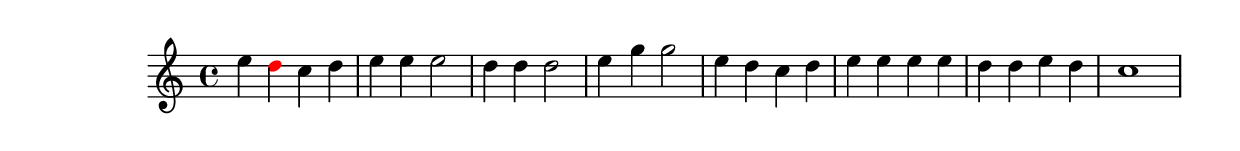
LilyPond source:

\version "2.18.2"
\language "english"

\header {
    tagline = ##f
}

\layout {}

\paper {}

\score {
    \new Staff
    {
        {   % measure
            \time 4/4
            \tweak color #black
            e''4
            \tweak color #red
            d''4
            c''4
            d''4
        }   % measure
        {   % measure
            e''4
            e''4
            e''2
        }   % measure
        {   % measure
            d''4
            d''4
            d''2
        }   % measure
        {   % measure
            e''4
            g''4
            g''2
        }   % measure
        {   % measure
            e''4
            d''4
            c''4
            d''4
        }   % measure
        {   % measure
            e''4
            e''4
            e''4
            e''4
        }   % measure
        {   % measure
            d''4
            d''4
            e''4
            d''4
        }   % measure
        {   % measure
            c''1
        }   % measure
    }
}